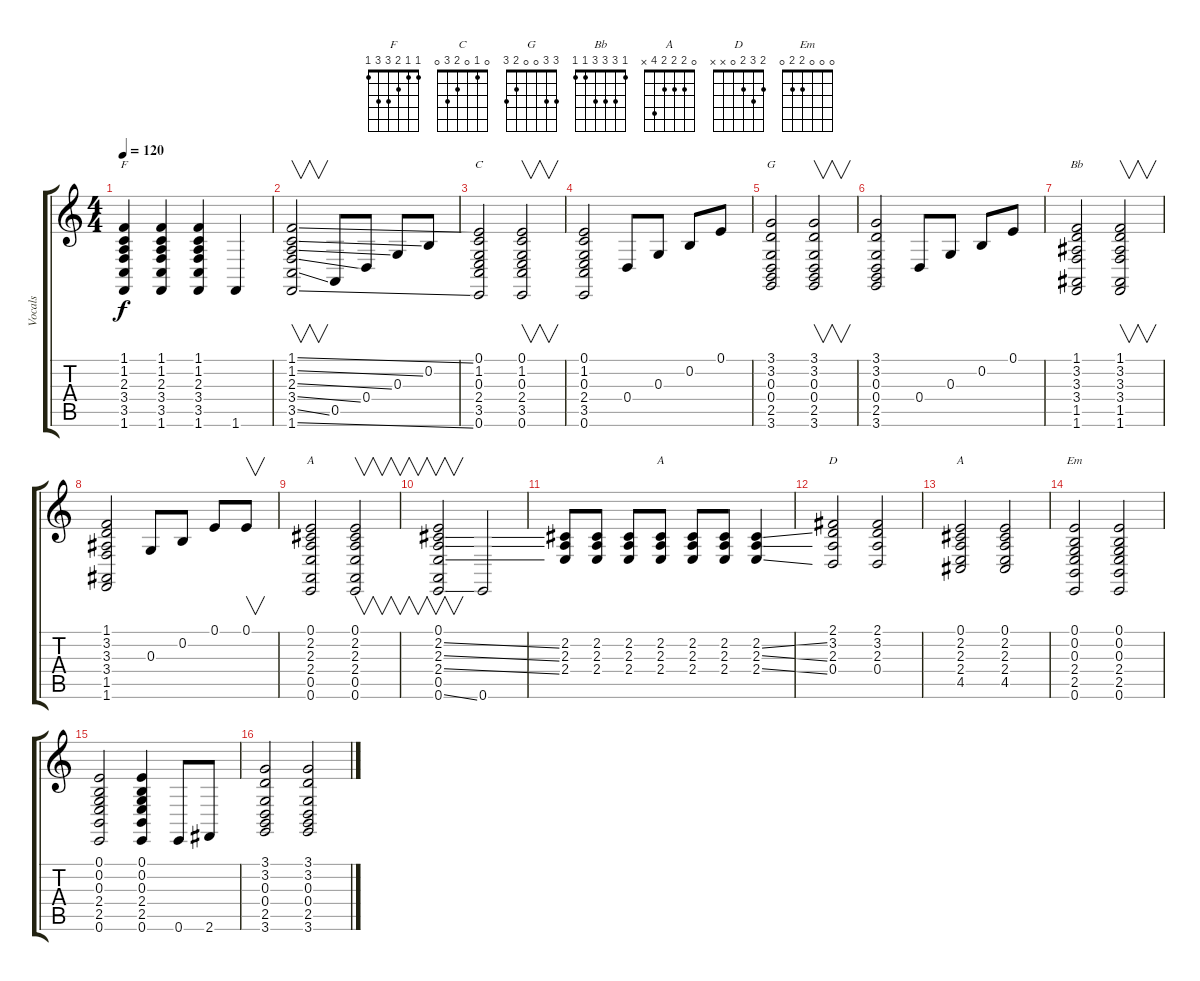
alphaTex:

\track ("Vocals" "Vocals") {instrument acousticgrandpiano}
\staff {score tabs}
\tuning (E4 B3 G3 D3 A2 E2) {hide}
\chord ("F" 1 1 2 3 3 1)
\chord ("C" 0 1 0 2 3 0)
\chord ("G" 3 3 0 0 2 3)
\chord ("Bb" 1 3 3 3 1 1)
\chord ("A" 0 2 2 2 0 0)
\chord ("A" x 2 2 2 x x)
\chord ("D" 2 3 2 0 x x)
\chord ("A" 0 2 2 2 4 x)
\chord ("Em" 0 0 0 2 2 0)
\ts (4 4)
\tempo 120
\clef g2
\ks c
(1.1 1.2 2.3 3.4 3.5 1.6).4{ch "F" dy f} (1.1 1.2 2.3 3.4 3.5 1.6).4 (1.1 1.2 2.3 3.4 3.5 1.6).4 1.6.4 |
(1.1{ss} 1.2{ss} 2.3{ss} 3.4{ss} 3.5{ss} 1.6{ss}).2{v} 0.5.8 0.4.8 0.3.8 0.2.8 |
(0.1 1.2 0.3 2.4 3.5 0.6).2{ch "C"} (0.1 1.2 0.3 2.4 3.5 0.6).2{v} |
(0.1 1.2 0.3 2.4 3.5 0.6).2 0.4.8 0.3.8 0.2.8 0.1.8 |
(3.1 3.2 0.3 0.4 2.5 3.6).2{ch "G"} (3.1 3.2 0.3 0.4 2.5 3.6).2{v} |
(3.1 3.2 0.3 0.4 2.5 3.6).2 0.4.8 0.3.8 0.2.8 0.1.8 |
(1.1 3.2 3.3 3.4 1.5 1.6).2{ch "Bb"} (1.1 3.2 3.3 3.4 1.5 1.6).2{v} |
(1.1 3.2 3.3 3.4 1.5 1.6).2 0.3.8 0.2.8 0.1.8 0.1.8{v} |
(0.1 2.2 2.3 2.4 0.5 0.6).2{ch "A"} (0.1 2.2 2.3 2.4 0.5 0.6).2{v} |
(0.1 2.2{ss} 2.3{ss} 2.4{ss} 0.5 0.6{ss}).2{v} 0.6.2 |
(2.2 2.3 2.4).8 (2.2 2.3 2.4).8 (2.2 2.3 2.4).8 (2.2 2.3 2.4).8{ch "A"} (2.2 2.3 2.4).8 (2.2 2.3 2.4).8 (2.2{ss} 2.3{ss} 2.4{ss}).4 |
(2.1 3.2 2.3 0.4).2{ch "D"} (2.1 3.2 2.3 0.4).2 |
(0.1 2.2 2.3 2.4 4.5).2{ch "A"} (0.1 2.2 2.3 2.4 4.5).2 |
(0.1 0.2 0.3 2.4 2.5 0.6).2{ch "Em"} (0.1 0.2 0.3 2.4 2.5 0.6).2 |
(0.1 0.2 0.3 2.4 2.5 0.6).2 (0.1 0.2 0.3 2.4 2.5 0.6).4 0.6.8 2.6.8 |
(3.1 3.2 0.3 0.4 2.5 3.6).2 (3.1 3.2 0.3 0.4 2.5 3.6).2
